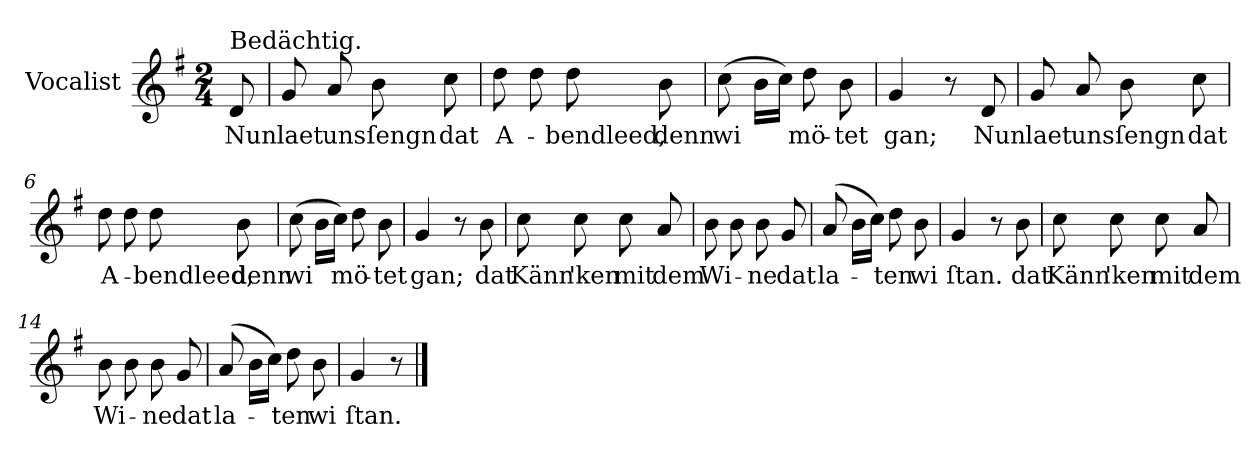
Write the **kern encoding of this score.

**kern	**text
*part1	*part1
*staff1	*staff1
*I"Vocalist	*
*k[f#]	*
*G:	*
*M2/4	*
=	=
!LO:TX:a:t=Bedächtig.	!
8d	Nun
=1	=1
8g	laet
8a	uns
8b	ſengn
8cc	dat
=2	=2
8dd	A-
8dd	.
8dd	-bendleed,
8b	denn
=3	=3
(8cc	wi
16bLL	.
16ccJJ)	.
8dd	mö-
8b	-tet
=4	=4
4g	gan;
8r	.
8d	Nun
=5	=5
8g	laet
8a	uns
8b	ſengn
8cc	dat
=6	=6
8dd	A-
8dd	.
8dd	-bendleed,
8b	denn
=7	=7
(8cc	wi
16bLL	.
16ccJJ)	.
8dd	mö-
8b	-tet
=8	=8
4g	gan;
8r	.
8b	dat
=9	=9
8cc	Känn
8cc	'ken
8cc	mit
8a	dem
=10	=10
8b	Wi-
8b	.
8b	-ne
8g	dat
=11	=11
(8a	la-
16bLL	.
16ccJJ)	.
8dd	-ten
8b	wi
=12	=12
4g	ſtan.
8r	.
8b	dat
=13	=13
8cc	Känn
8cc	'ken
8cc	mit
8a	dem
=14	=14
8b	Wi-
8b	.
8b	-ne
8g	dat
=15	=15
(8a	la-
16bLL	.
16ccJJ)	.
8dd	-ten
8b	wi
=16	=16
4g	ſtan.
8r	.
==	==
*-	*-
